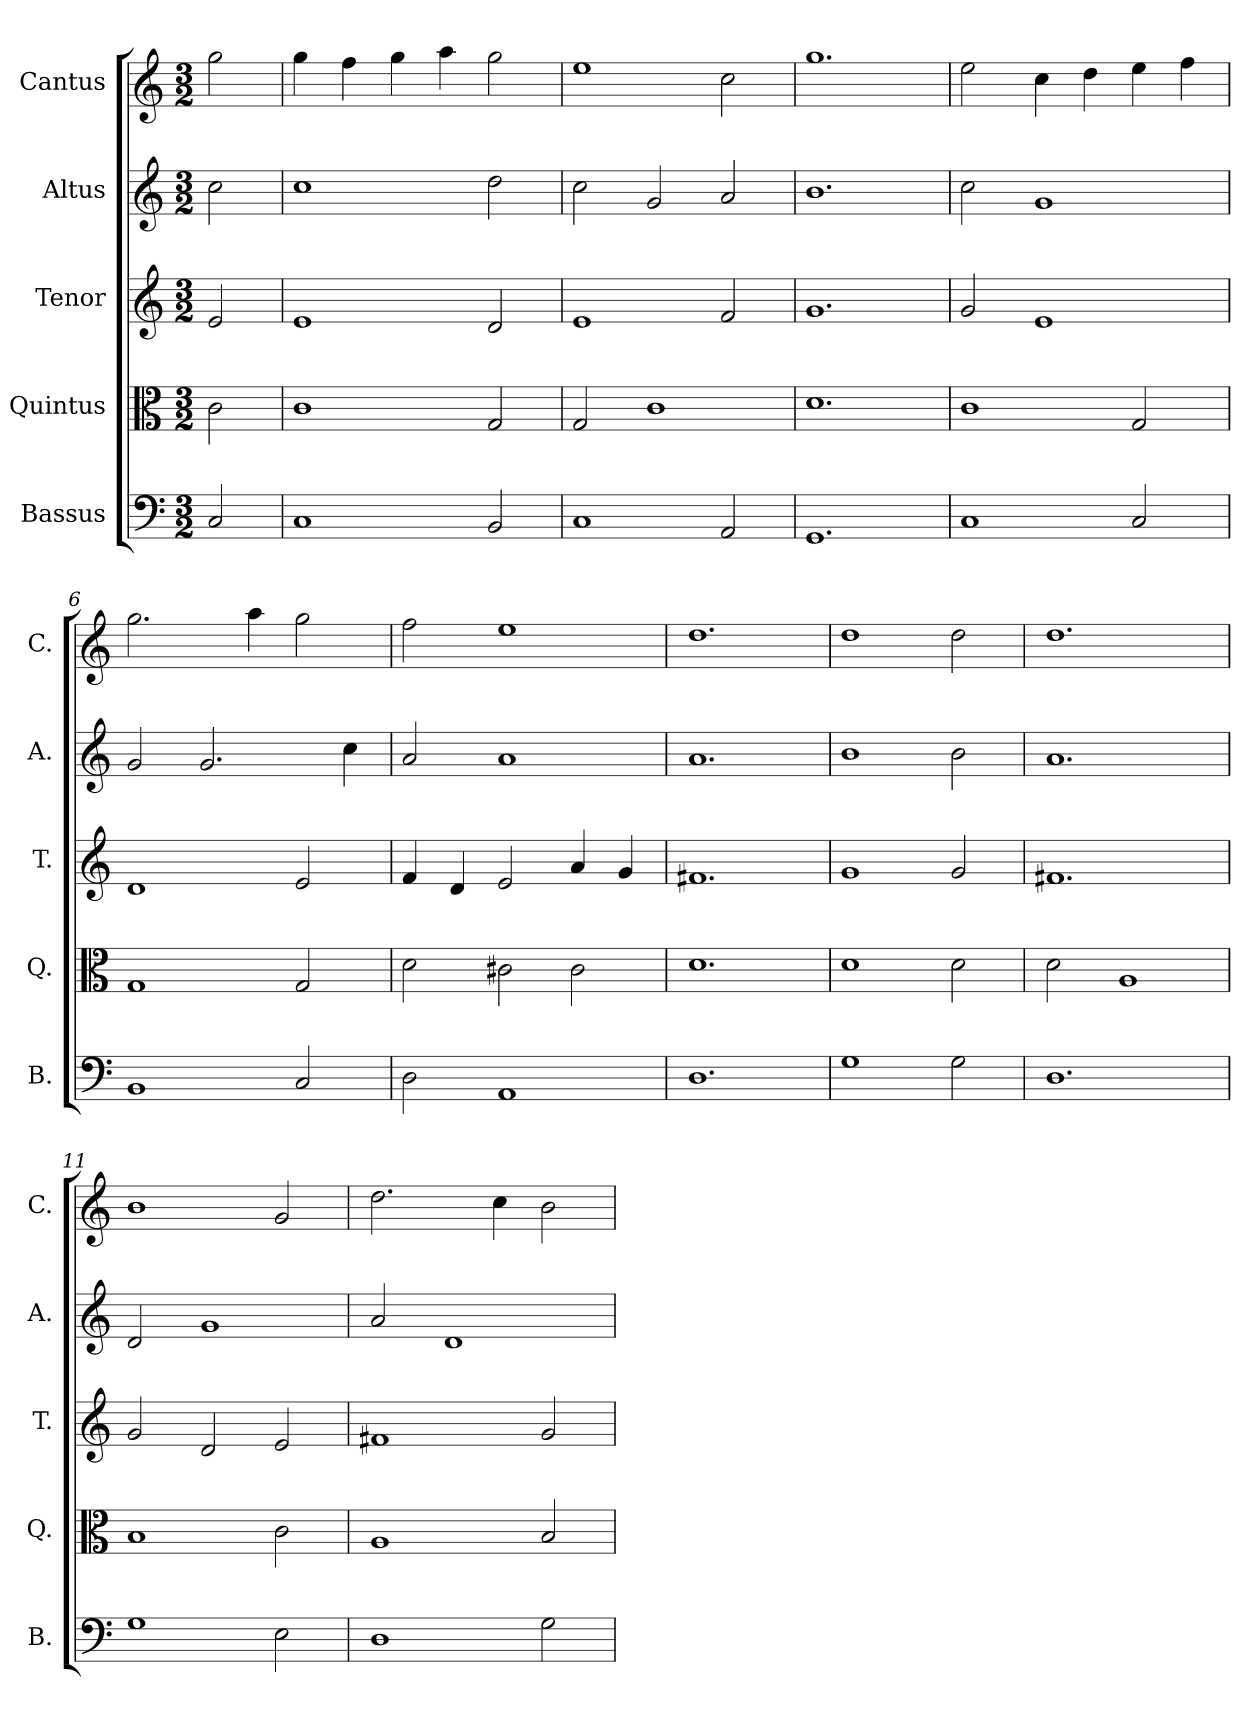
**kern	**kern	**kern	**kern	**kern
*part5	*part4	*part3	*part2	*part1
*staff5	*staff4	*staff3	*staff2	*staff1
*I"Bassus	*I"Quintus	*I"Tenor	*I"Altus	*I"Cantus
*I'B.	*I'Q.	*I'T.	*I'A.	*I'C.
*clefF4	*clefC3	*clefG2	*clefG2	*clefG2
*k[]	*k[]	*k[]	*k[]	*k[]
*C:	*C:	*C:	*C:	*C:
*M3/2	*M3/2	*M3/2	*M3/2	*M3/2
=1	=1	=1	=1	=1
2C/	2c\	2e/	2cc\	2gg\
=2	=2	=2	=2	=2
1C/	1c\	1e/	1cc\	4gg\
.	.	.	.	4ff\
.	.	.	.	4gg\
.	.	.	.	4aa\
2BB/	2G/	2d/	2dd\	2gg\
=3	=3	=3	=3	=3
1C/	2G/	1e/	2cc\	1ee\
.	1c\	.	2g/	.
2AA/	.	2f/	2a/	2cc\
=4	=4	=4	=4	=4
1.GG/	1.d\	1.g/	1.b\	1.gg\
=5	=5	=5	=5	=5
1C/	1c\	2g/	2cc\	2ee\
.	.	1e/	1g/	4cc\
.	.	.	.	4dd\
2C/	2G/	.	.	4ee\
.	.	.	.	4ff\
=6	=6	=6	=6	=6
1BB/	1G/	1d/	2g/	2.gg\
.	.	.	2.g/	.
.	.	.	.	4aa\
2C/	2G/	2e/	.	2gg\
.	.	.	4cc\	.
=7	=7	=7	=7	=7
2D\	2d\	4f/	2a/	2ff\
.	.	4d/	.	.
1AA/	2c#X\	2e/	1a/	1ee\
.	2c#\	4a/	.	.
.	.	4g/	.	.
=8	=8	=8	=8	=8
1.D\	1.d\	1.f#X/	1.a/	1.dd\
=9	=9	=9	=9	=9
1G\	1d\	1g/	1b\	1dd\
2G\	2d\	2g/	2b\	2dd\
=10	=10	=10	=10	=10
1.D\	2d\	1.f#X/	1.a/	1.dd\
.	1A/	.	.	.
=11	=11	=11	=11	=11
1G\	1B/	2g/	2d/	1b\
.	.	2d/	1g/	.
2E\	2c\	2e/	.	2g/
!!LO:LB:g=z
=12	=12	=12	=12	=12
1D\	1A/	1f#X/	2a/	2.dd\
.	.	.	1d/	.
.	.	.	.	4cc\
2G\	2B/	2g/	.	2b\
=	=	=	=	=
*-	*-	*-	*-	*-
